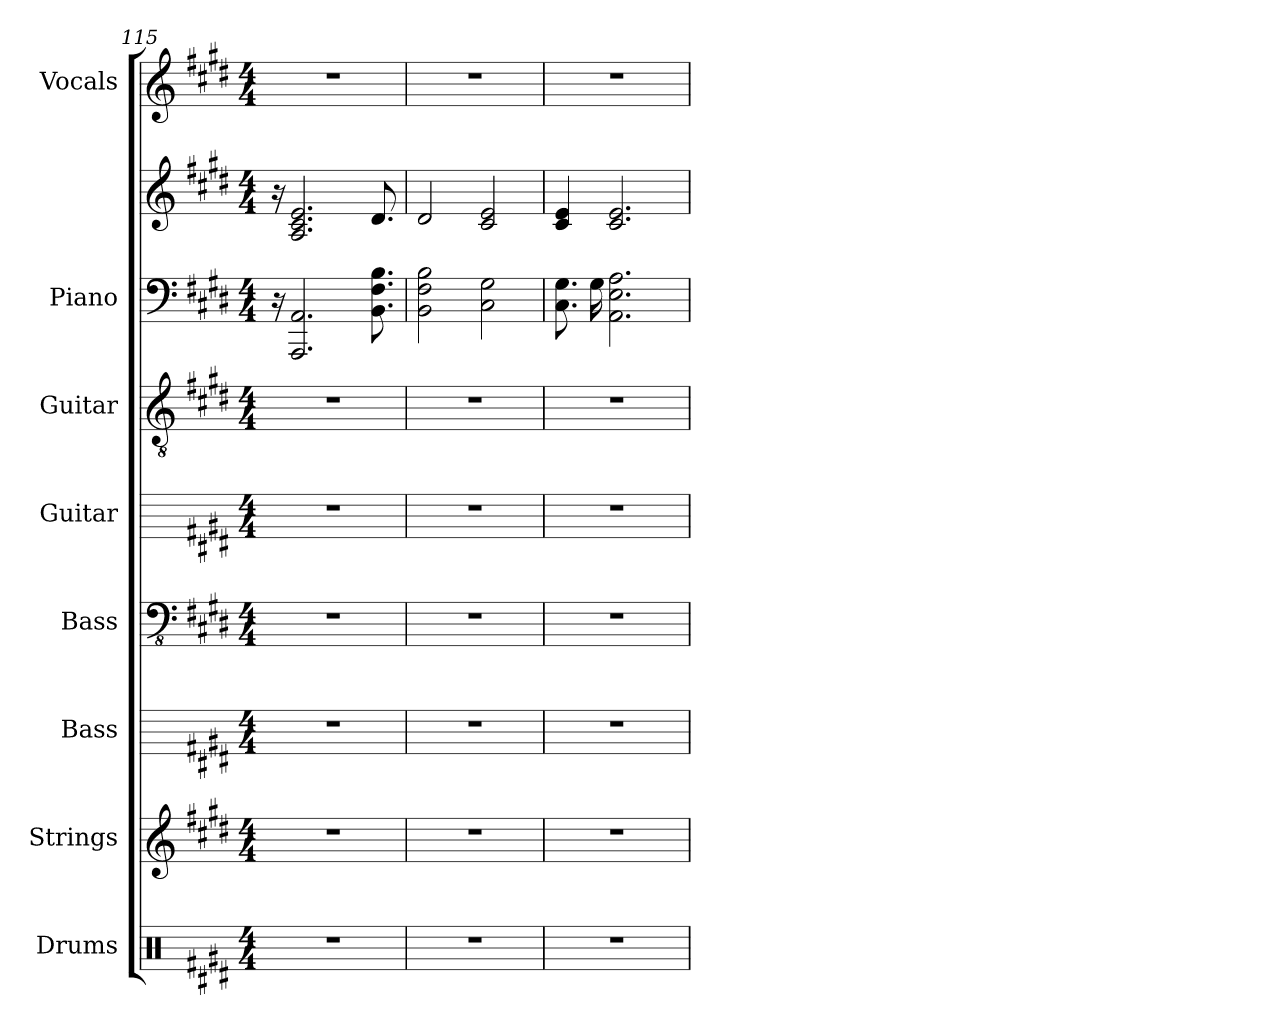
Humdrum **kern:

**kern	**kern	**kern	**kern	**kern	**kern	**kern	**kern	**kern
*part8	*part7	*part6	*part5	*part4	*part3	*part2	*part2	*part1
*staff9	*staff8	*staff7	*staff6	*staff5	*staff4	*staff3	*staff2	*staff1
*I"Drums	*I"Strings	*I"Bass	*I"Bass	*I"Guitar	*I"Guitar	*I"Piano	*	*I"Vocals
*clefX	*clefG2	*	*clefFv4	*	*clefGv2	*clefF4	*clefG2	*clefG2
*k[f#c#g#d#]	*k[f#c#g#d#]	*k[f#c#g#d#]	*k[f#c#g#d#]	*k[f#c#g#d#]	*k[f#c#g#d#]	*k[f#c#g#d#]	*k[f#c#g#d#]	*k[f#c#g#d#]
*E:	*E:	*E:	*E:	*E:	*E:	*E:	*E:	*E:
*M4/4	*M4/4	*M4/4	*M4/4	*M4/4	*M4/4	*M4/4	*M4/4	*M4/4
=115	=115	=115	=115	=115	=115	=115	=115	=115
1r	1r	1r	1r	1r	1r	16r	16r	1r
.	.	.	.	.	.	2.AAA 2.AA	2.c# 2.e 2.A	.
.	.	.	.	.	.	8.BB 8.F# 8.B	8.d#	.
=116	=116	=116	=116	=116	=116	=116	=116	=116
1r	1r	1r	1r	1r	1r	2BB 2F# 2B	2d#	1r
.	.	.	.	.	.	2C# 2G#	2c# 2e	.
=117	=117	=117	=117	=117	=117	=117	=117	=117
1r	1r	1r	1r	1r	1r	8.C# 8.G#	4c# 4e	1r
.	.	.	.	.	.	16G#	.	.
.	.	.	.	.	.	2.AA 2.E 2.A	2.c# 2.e	.
=	=	=	=	=	=	=	=	=
*-	*-	*-	*-	*-	*-	*-	*-	*-
